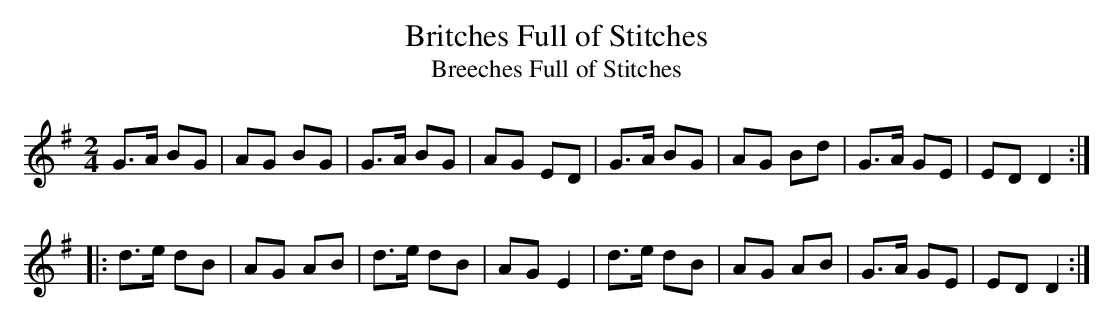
X:1
T:Britches Full of Stitches
T:Breeches Full of Stitches
M:2/4
L:1/8
K:G
G>A BG|AG BG|G>A BG|AG ED|G>A BG|AG Bd|G>A GE|ED D2:|
|:d>e dB|AG AB|d>e dB|AG E2|d>e dB|AG AB|G>A GE|ED D2:|
